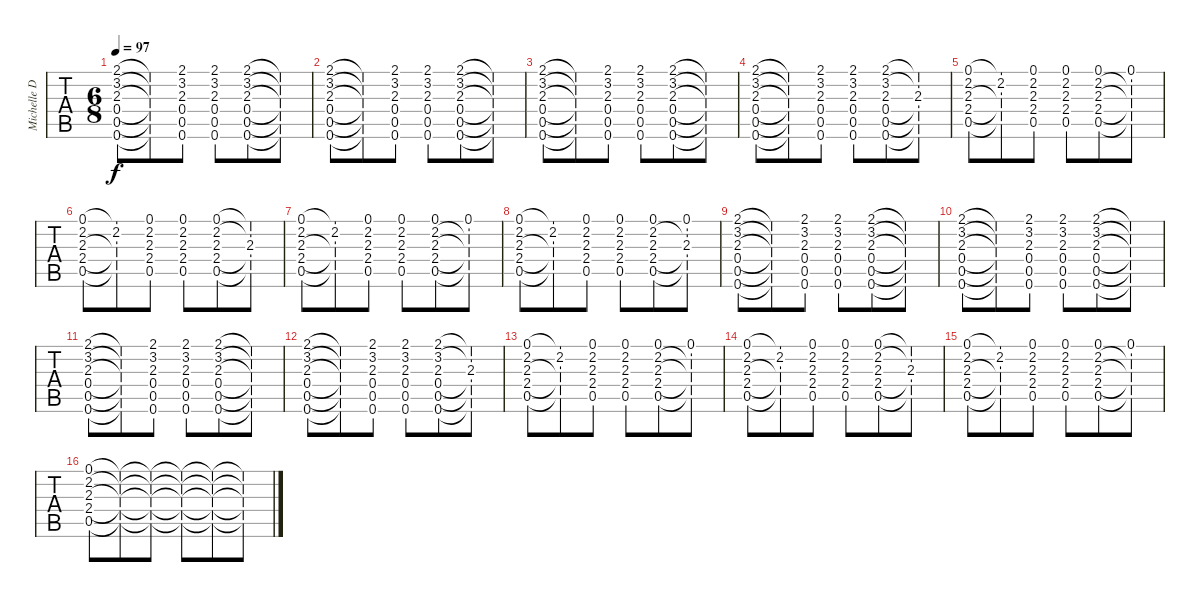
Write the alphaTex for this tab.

\track ("Michelle DaRosa" "Michelle D") {instrument acousticguitarsteel}
\staff {tabs}
\tuning (E4 B3 G3 D3 A2 D2) {hide}
\ts (6 8)
\tempo 97
\clef g2
\ks c
(2.1 3.2 2.3 0.4 0.5 0.6).8{dy f} (2.1{t} 3.2{t} 2.3{t} 0.4{t} 0.5{t} 0.6{t}).8 (2.1 3.2 2.3 0.4 0.5 0.6).8 (2.1 3.2 2.3 0.4 0.5 0.6).8 (2.1 3.2 2.3 0.4 0.5 0.6).8 (2.1{t} 3.2{t} 2.3{t} 0.4{t} 0.5{t} 0.6{t}).8 |
(2.1 3.2 2.3 0.4 0.5 0.6).8 (2.1{t} 3.2{t} 2.3{t} 0.4{t} 0.5{t} 0.6{t}).8 (2.1 3.2 2.3 0.4 0.5 0.6).8 (2.1 3.2 2.3 0.4 0.5 0.6).8 (2.1 3.2 2.3 0.4 0.5 0.6).8 (2.1{t} 3.2{t} 2.3{t} 0.4{t} 0.5{t} 0.6{t}).8 |
(2.1 3.2 2.3 0.4 0.5 0.6).8 (2.1{t} 3.2{t} 2.3{t} 0.4{t} 0.5{t} 0.6{t}).8 (2.1 3.2 2.3 0.4 0.5 0.6).8 (2.1 3.2 2.3 0.4 0.5 0.6).8 (2.1 3.2 2.3 0.4 0.5 0.6).8 (2.1{t} 3.2{t} 2.3{t} 0.4{t} 0.5{t} 0.6{t}).8 |
(2.1 3.2 2.3 0.4 0.5 0.6).8 (2.1{t} 3.2{t} 2.3{t} 0.4{t} 0.5{t} 0.6{t}).8 (2.1 3.2 2.3 0.4 0.5 0.6).8 (2.1 3.2 2.3 0.4 0.5 0.6).8 (2.1 3.2 2.3 0.4 0.5 0.6).8 (2.1{t} 3.2{t} 2.3 0.4{t} 0.5{t} 0.6{t}).8 |
(0.1 2.2 2.3 2.4 0.5).8 (0.1{t} 2.2 2.3{t} 2.4{t} 0.5{t}).8 (0.1 2.2 2.3 2.4 0.5).8 (0.1 2.2 2.3 2.4 0.5).8 (0.1 2.2 2.3 2.4 0.5).8 (0.1 2.2{t} 2.3{t} 2.4{t} 0.5{t}).8 |
(0.1 2.2 2.3 2.4 0.5).8 (0.1{t} 2.2 2.3{t} 2.4{t} 0.5{t}).8 (0.1 2.2 2.3 2.4 0.5).8 (0.1 2.2 2.3 2.4 0.5).8 (0.1 2.2 2.3 2.4 0.5).8 (0.1{t} 2.2{t} 2.3 2.4{t} 0.5{t}).8 |
(0.1 2.2 2.3 2.4 0.5).8 (0.1{t} 2.2 2.3{t} 2.4{t} 0.5{t}).8 (0.1 2.2 2.3 2.4 0.5).8 (0.1 2.2 2.3 2.4 0.5).8 (0.1 2.2 2.3 2.4 0.5).8 (0.1 2.2{t} 2.3{t} 2.4{t} 0.5{t}).8 |
(0.1 2.2 2.3 2.4 0.5).8 (0.1{t} 2.2 2.3{t} 2.4{t} 0.5{t}).8 (0.1 2.2 2.3 2.4 0.5).8 (0.1 2.2 2.3 2.4 0.5).8 (0.1 2.2 2.3 2.4 0.5).8 (0.1 2.2{t} 2.3 2.4{t} 0.5{t}).8 |
(2.1 3.2 2.3 0.4 0.5 0.6).8 (2.1{t} 3.2{t} 2.3{t} 0.4{t} 0.5{t} 0.6{t}).8 (2.1 3.2 2.3 0.4 0.5 0.6).8 (2.1 3.2 2.3 0.4 0.5 0.6).8 (2.1 3.2 2.3 0.4 0.5 0.6).8 (2.1{t} 3.2{t} 2.3{t} 0.4{t} 0.5{t} 0.6{t}).8 |
(2.1 3.2 2.3 0.4 0.5 0.6).8 (2.1{t} 3.2{t} 2.3{t} 0.4{t} 0.5{t} 0.6{t}).8 (2.1 3.2 2.3 0.4 0.5 0.6).8 (2.1 3.2 2.3 0.4 0.5 0.6).8 (2.1 3.2 2.3 0.4 0.5 0.6).8 (2.1{t} 3.2{t} 2.3{t} 0.4{t} 0.5{t} 0.6{t}).8 |
(2.1 3.2 2.3 0.4 0.5 0.6).8 (2.1{t} 3.2{t} 2.3{t} 0.4{t} 0.5{t} 0.6{t}).8 (2.1 3.2 2.3 0.4 0.5 0.6).8 (2.1 3.2 2.3 0.4 0.5 0.6).8 (2.1 3.2 2.3 0.4 0.5 0.6).8 (2.1{t} 3.2{t} 2.3{t} 0.4{t} 0.5{t} 0.6{t}).8 |
(2.1 3.2 2.3 0.4 0.5 0.6).8 (2.1{t} 3.2{t} 2.3{t} 0.4{t} 0.5{t} 0.6{t}).8 (2.1 3.2 2.3 0.4 0.5 0.6).8 (2.1 3.2 2.3 0.4 0.5 0.6).8 (2.1 3.2 2.3 0.4 0.5 0.6).8 (2.1{t} 3.2{t} 2.3 0.4{t} 0.5{t} 0.6{t}).8 |
(0.1 2.2 2.3 2.4 0.5).8 (0.1{t} 2.2 2.3{t} 2.4{t} 0.5{t}).8 (0.1 2.2 2.3 2.4 0.5).8 (0.1 2.2 2.3 2.4 0.5).8 (0.1 2.2 2.3 2.4 0.5).8 (0.1 2.2{t} 2.3{t} 2.4{t} 0.5{t}).8 |
(0.1 2.2 2.3 2.4 0.5).8 (0.1{t} 2.2 2.3{t} 2.4{t} 0.5{t}).8 (0.1 2.2 2.3 2.4 0.5).8 (0.1 2.2 2.3 2.4 0.5).8 (0.1 2.2 2.3 2.4 0.5).8 (0.1{t} 2.2{t} 2.3 2.4{t} 0.5{t}).8 |
(0.1 2.2 2.3 2.4 0.5).8 (0.1{t} 2.2 2.3{t} 2.4{t} 0.5{t}).8 (0.1 2.2 2.3 2.4 0.5).8 (0.1 2.2 2.3 2.4 0.5).8 (0.1 2.2 2.3 2.4 0.5).8 (0.1 2.2{t} 2.3{t} 2.4{t} 0.5{t}).8 |
(0.1 2.2 2.3 2.4 0.5).8 (0.1{t} 2.2{t} 2.3{t} 2.4{t} 0.5{t}).8 (0.1{t} 2.2{t} 2.3{t} 2.4{t} 0.5{t}).8 (0.1{t} 2.2{t} 2.3{t} 2.4{t} 0.5{t}).8 (0.1{t} 2.2{t} 2.3{t} 2.4{t} 0.5{t}).8 (0.1{t} 2.2{t} 2.3{t} 2.4{t} 0.5{t}).8
